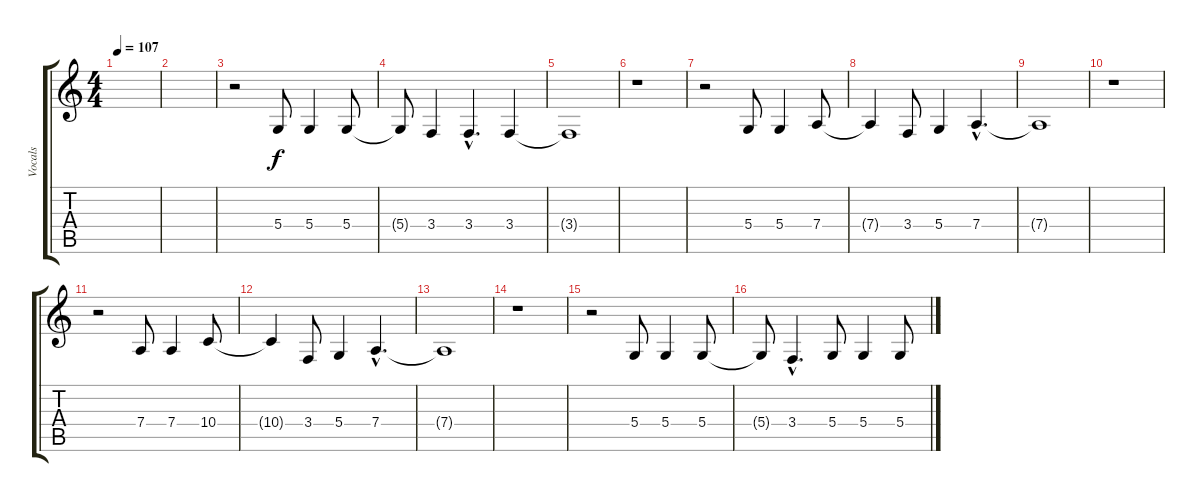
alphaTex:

\track ("Vocals" "Vocals") {instrument acousticgrandpiano}
\staff {score tabs}
\tuning (E4 B3 G3 D3 A2 E2) {hide}
\ts (4 4)
\tempo 107
\clef g2
\ks c
|
|
r.2 5.4.8 5.4.4 5.4.8 |
5.4{t}.8 3.4.4 3.4{hac}.4{d} 3.4.4 |
3.4{t}.1 |
r.1 |
r.2 5.4.8 5.4.4 7.4.8 |
7.4{t}.4 3.4.8 5.4.4 7.4{hac}.4{d} |
7.4{t}.1 |
r.1 |
r.2 7.4.8 7.4.4 10.4.8 |
10.4{t}.4 3.4.8 5.4.4 7.4{hac}.4{d} |
7.4{t}.1 |
r.1 |
r.2 5.4.8 5.4.4 5.4.8 |
5.4{t}.8 3.4{hac}.4{d} 5.4.8 5.4.4 5.4.8
